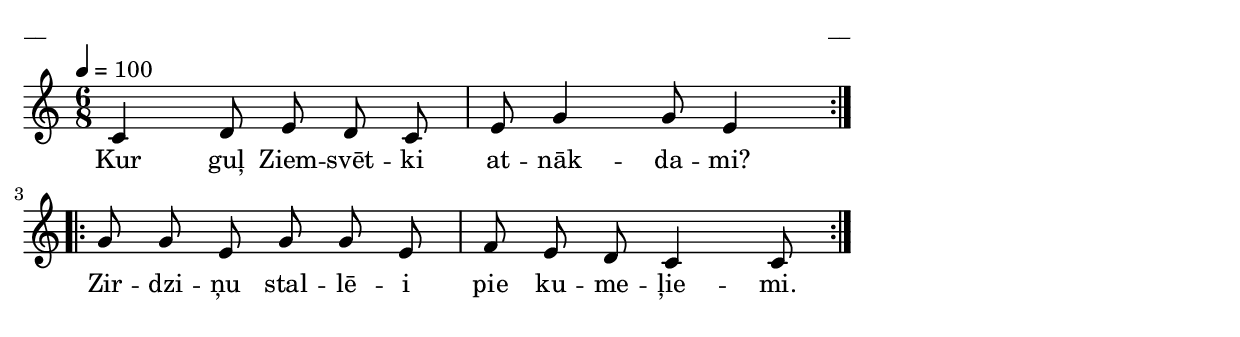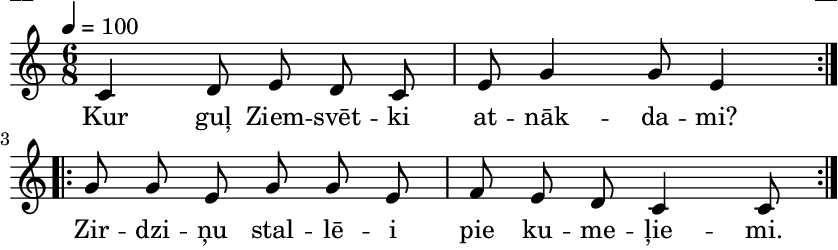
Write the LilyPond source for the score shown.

\version "2.13.18"
#(ly:set-option 'crop #t)

%\header {
%    title = "Kur guļ Ziemsvētki atnākdami"
%} 
% http://www.draugiem.lv/music/artist/?id=8767
\paper {
line-width = 14\cm
left-margin = 0.4\cm
between-system-padding = 0.1\cm
between-system-space = 0.1\cm
}
\layout {
indent = #0
ragged-last = ##f
}


voiceA = \relative c' {
\tempo 4=100
\clef "treble"
\key c \major
\time 6/8
\repeat volta 2 {
c4 d8 e d c | e8 g4 g8 e4 
}
\repeat volta 2 {
g8 g e g g e | f e d c4 c8 
} 
} 


lyricA = \lyricmode {
Kur guļ Ziem -- svēt -- ki at -- nāk -- da -- mi?
Zir -- dzi -- ņu stal -- lē -- i pie ku -- me -- ļie -- mi.
}




fullScore = <<
\new Staff {
<<
\new Voice = "voiceA" { \voiceOne \autoBeamOff \voiceA }
\new Lyrics \lyricsto "voiceA" \lyricA
>>
}
>>

\score {
\fullScore
\header { piece = "__" opus = "__" }
}
\markup { \with-color #(x11-color 'white) \sans \smaller "__" }
\score {
\unfoldRepeats
\fullScore
\midi {
\context { \Staff \remove "Staff_performer" }
\context { \Voice \consists "Staff_performer" }
}
}


